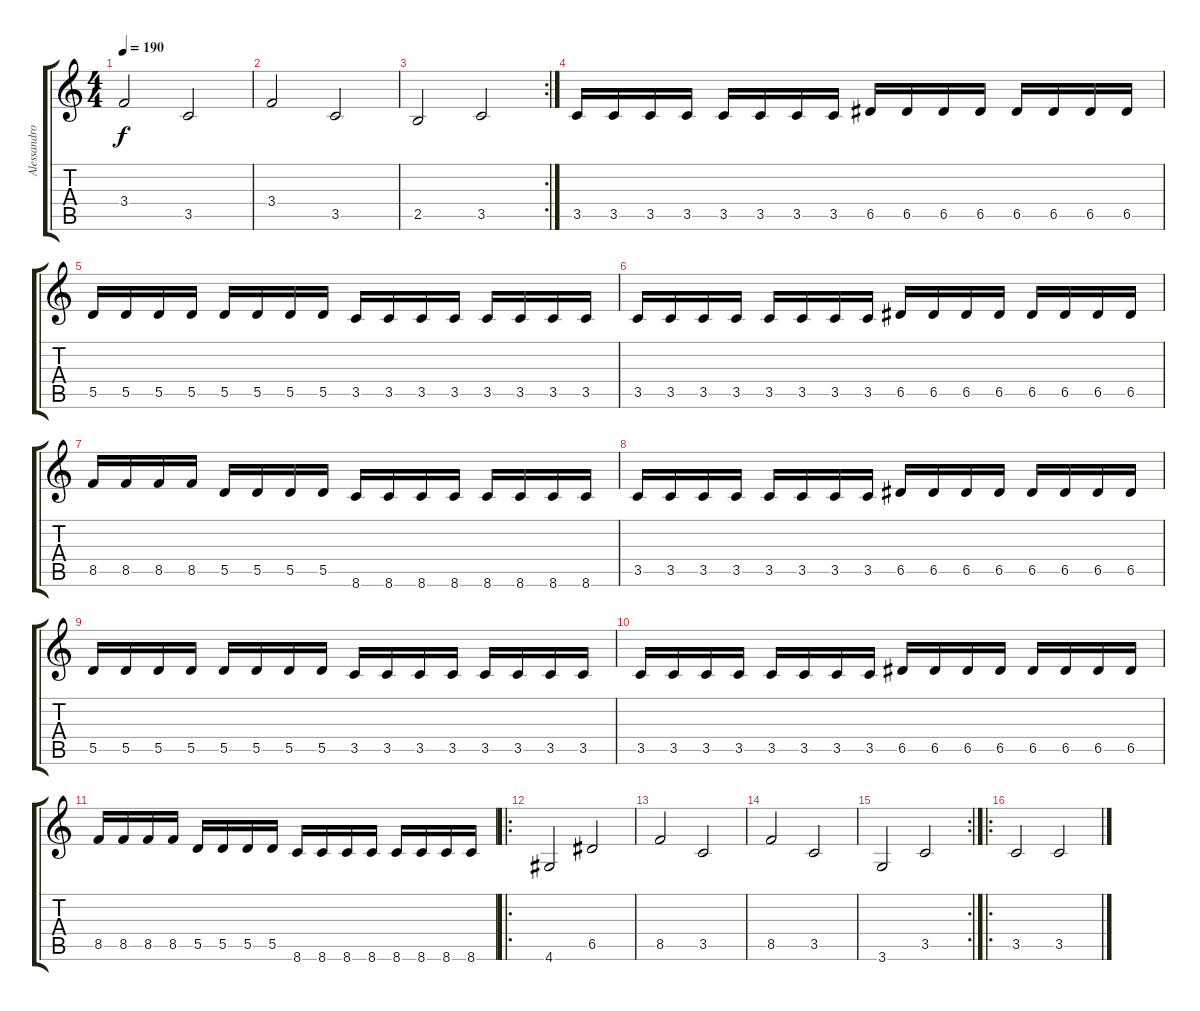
\track ("Alessandro Lotta" "Alessandro") {instrument electricbassfinger}
\staff {score tabs}
\tuning (E4 B3 G3 D3 A2 E2) {hide}
\ts (4 4)
\tempo 190
\clef g2
\ks c
3.4.2{dy f} 3.5.2 |
3.4.2 3.5.2 |
\rc 2
2.5.2 3.5.2 |
3.5.16 3.5.16 3.5.16 3.5.16 3.5.16 3.5.16 3.5.16 3.5.16 6.5.16 6.5.16 6.5.16 6.5.16 6.5.16 6.5.16 6.5.16 6.5.16 |
5.5.16 5.5.16 5.5.16 5.5.16 5.5.16 5.5.16 5.5.16 5.5.16 3.5.16 3.5.16 3.5.16 3.5.16 3.5.16 3.5.16 3.5.16 3.5.16 |
3.5.16 3.5.16 3.5.16 3.5.16 3.5.16 3.5.16 3.5.16 3.5.16 6.5.16 6.5.16 6.5.16 6.5.16 6.5.16 6.5.16 6.5.16 6.5.16 |
8.5.16 8.5.16 8.5.16 8.5.16 5.5.16 5.5.16 5.5.16 5.5.16 8.6.16 8.6.16 8.6.16 8.6.16 8.6.16 8.6.16 8.6.16 8.6.16 |
3.5.16 3.5.16 3.5.16 3.5.16 3.5.16 3.5.16 3.5.16 3.5.16 6.5.16 6.5.16 6.5.16 6.5.16 6.5.16 6.5.16 6.5.16 6.5.16 |
5.5.16 5.5.16 5.5.16 5.5.16 5.5.16 5.5.16 5.5.16 5.5.16 3.5.16 3.5.16 3.5.16 3.5.16 3.5.16 3.5.16 3.5.16 3.5.16 |
3.5.16 3.5.16 3.5.16 3.5.16 3.5.16 3.5.16 3.5.16 3.5.16 6.5.16 6.5.16 6.5.16 6.5.16 6.5.16 6.5.16 6.5.16 6.5.16 |
8.5.16 8.5.16 8.5.16 8.5.16 5.5.16 5.5.16 5.5.16 5.5.16 8.6.16 8.6.16 8.6.16 8.6.16 8.6.16 8.6.16 8.6.16 8.6.16 |
\ro
4.6.2 6.5.2 |
8.5.2 3.5.2 |
8.5.2 3.5.2 |
\rc 2
3.6.2 3.5.2 |
\ro
3.5.2 3.5.2
